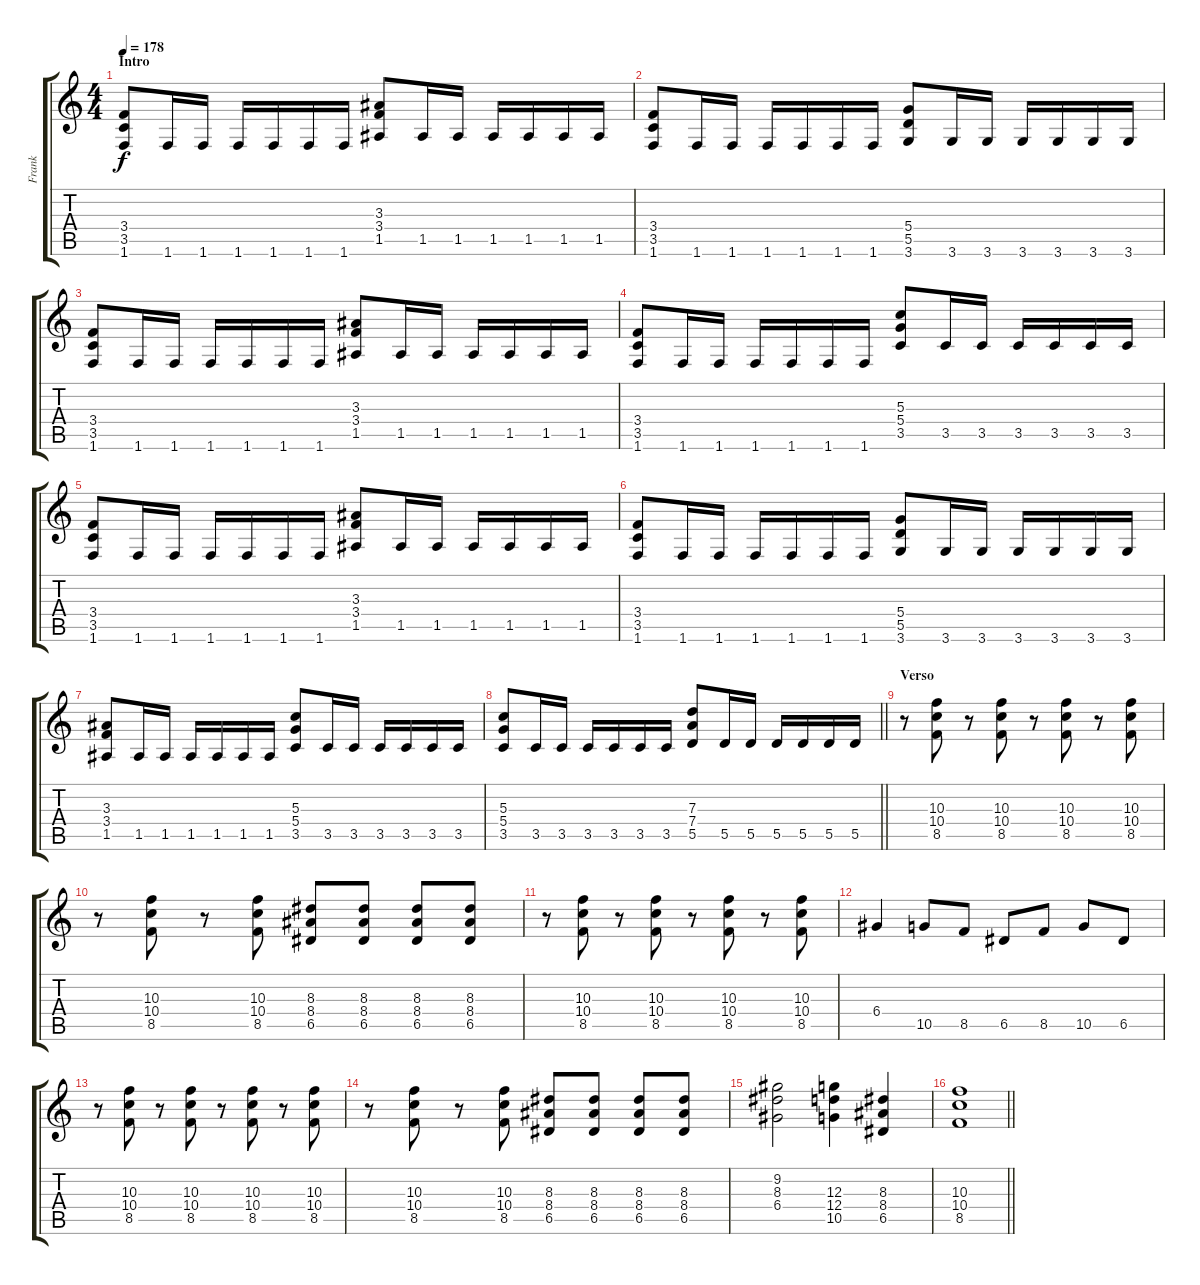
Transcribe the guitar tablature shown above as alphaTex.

\track ("Frank" "Frank") {instrument distortionguitar}
\staff {score tabs}
\tuning (E4 B3 G3 D3 A2 E2) {hide}
\ts (4 4)
\section ("" "Intro")
\tempo 178
\clef g2
\ks c
(3.4 3.5 1.6).8{dy f instrument distortionguitar} 1.6.16 1.6.16 1.6.16 1.6.16 1.6.16 1.6.16 (3.3 3.4 1.5).8 1.5.16 1.5.16 1.5.16 1.5.16 1.5.16 1.5.16 |
(3.4 3.5 1.6).8 1.6.16 1.6.16 1.6.16 1.6.16 1.6.16 1.6.16 (5.4 5.5 3.6).8 3.6.16 3.6.16 3.6.16 3.6.16 3.6.16 3.6.16 |
(3.4 3.5 1.6).8 1.6.16 1.6.16 1.6.16 1.6.16 1.6.16 1.6.16 (3.3 3.4 1.5).8 1.5.16 1.5.16 1.5.16 1.5.16 1.5.16 1.5.16 |
(3.4 3.5 1.6).8 1.6.16 1.6.16 1.6.16 1.6.16 1.6.16 1.6.16 (5.3 5.4 3.5).8 3.5.16 3.5.16 3.5.16 3.5.16 3.5.16 3.5.16 |
(3.4 3.5 1.6).8 1.6.16 1.6.16 1.6.16 1.6.16 1.6.16 1.6.16 (3.3 3.4 1.5).8 1.5.16 1.5.16 1.5.16 1.5.16 1.5.16 1.5.16 |
(3.4 3.5 1.6).8 1.6.16 1.6.16 1.6.16 1.6.16 1.6.16 1.6.16 (5.4 5.5 3.6).8 3.6.16 3.6.16 3.6.16 3.6.16 3.6.16 3.6.16 |
(3.3 3.4 1.5).8 1.5.16 1.5.16 1.5.16 1.5.16 1.5.16 1.5.16 (5.3 5.4 3.5).8 3.5.16 3.5.16 3.5.16 3.5.16 3.5.16 3.5.16 |
\barLineRight lightlight
(5.3 5.4 3.5).8 3.5.16 3.5.16 3.5.16 3.5.16 3.5.16 3.5.16 (7.3 7.4 5.5).8 5.5.16 5.5.16 5.5.16 5.5.16 5.5.16 5.5.16 |
\section ("" "Verso")
r.8 (10.3 10.4 8.5).8 r.8 (10.3 10.4 8.5).8 r.8 (10.3 10.4 8.5).8 r.8 (10.3 10.4 8.5).8 |
r.8 (10.3 10.4 8.5).8 r.8 (10.3 10.4 8.5).8 (8.3 8.4 6.5).8 (8.3 8.4 6.5).8 (8.3 8.4 6.5).8 (8.3 8.4 6.5).8 |
r.8 (10.3 10.4 8.5).8 r.8 (10.3 10.4 8.5).8 r.8 (10.3 10.4 8.5).8 r.8 (10.3 10.4 8.5).8 |
6.4.4 10.5.8 8.5.8 6.5.8 8.5.8 10.5.8 6.5.8 |
r.8 (10.3 10.4 8.5).8 r.8 (10.3 10.4 8.5).8 r.8 (10.3 10.4 8.5).8 r.8 (10.3 10.4 8.5).8 |
r.8 (10.3 10.4 8.5).8 r.8 (10.3 10.4 8.5).8 (8.3 8.4 6.5).8 (8.3 8.4 6.5).8 (8.3 8.4 6.5).8 (8.3 8.4 6.5).8 |
(9.2 8.3 6.4).2 (12.3 12.4 10.5).4 (8.3 8.4 6.5).4 |
\barLineRight lightlight
(10.3 10.4 8.5).1
